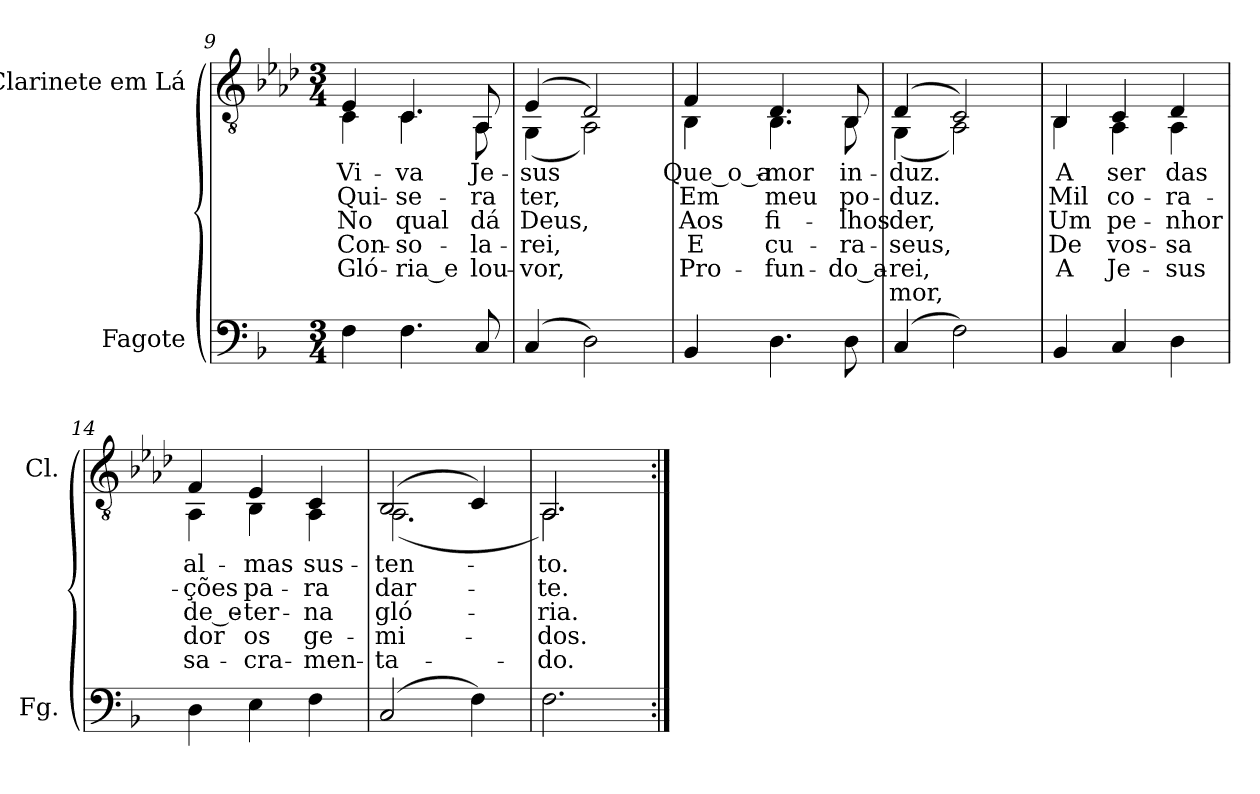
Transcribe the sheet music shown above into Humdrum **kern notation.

**kern	**kern	**text	**text	**text	**text	**text	**text
*part2	*part1	*part1	*part1	*part1	*part1	*part1	*part1
*staff2	*staff1	*staff1	*staff1	*staff1	*staff1	*staff1	*staff1
*I"Fagote	*I"Clarinete em Lá	*	*	*	*	*	*
*I'Fg.	*I'Cl.	*	*	*	*	*	*
!!LO:LB:g=z
*clefF4	*clefGv2	*	*	*	*	*	*
*	*ITrd2c3	*	*	*	*	*	*
*k[b-]	*k[b-]	*	*	*	*	*	*
*F:	*F:	*	*	*	*	*	*
*M3/4	*M3/4	*	*	*	*	*	*
=9	=9	=9	=9	=9	=9	=9	=9
!	!	!LO:LY:b:color=#000000	!LO:LY:b:color=#000000	!LO:LY:b:color=#000000	!LO:LY:b:color=#000000	!LO:LY:b:color=#000000	!
*	*^	*	*	*	*	*	*
4Fi\	4Ci/	4AAi\	Vi-	Qui-	No	Con-	Gló-	.
!	!	!	!LO:LY:b:color=#000000	!LO:LY:b:color=#000000	!LO:LY:b:color=#000000	!LO:LY:b:color=#000000	!LO:LY:b:color=#000000	!
4.Fi\	4.AAi/	4.AAi\	-va	-se-	qual	-so-	-ria_e	.
!	!	!	!LO:LY:b:color=#000000	!LO:LY:b:color=#000000	!LO:LY:b:color=#000000	!LO:LY:b:color=#000000	!LO:LY:b:color=#000000	!
8Ci/	8FFi/	8FFi\	Je-	-ra	dá	-la-	lou-	.
=10	=10	=10	=10	=10	=10	=10	=10	=10
!	!	!	!LO:LY:b:color=#000000	!LO:LY:b:color=#000000	!LO:LY:b:color=#000000	!LO:LY:b:color=#000000	!LO:LY:b:color=#000000	!
(4Ci/	(4Ci/	(4EEi\	-sus	ter,	Deus,	-rei,	-vor,	.
2Di\)	2BB-i/)	2FFi\)	.	.	.	.	.	.
=11	=11	=11	=11	=11	=11	=11	=11	=11
!	!	!	!LO:LY:b:color=#000000	!LO:LY:b:color=#000000	!LO:LY:b:color=#000000	!LO:LY:b:color=#000000	!LO:LY:b:color=#000000	!
4BB-i/	4Di/	4GGi\	Que_o_a-	Em	Aos	E	Pro-	.
!	!	!	!LO:LY:b:color=#000000	!LO:LY:b:color=#000000	!LO:LY:b:color=#000000	!LO:LY:b:color=#000000	!LO:LY:b:color=#000000	!
4.Di\	4.BB-i/	4.GGi\	-mor	meu	fi-	cu-	-fun-	.
!	!	!	!LO:LY:b:color=#000000	!LO:LY:b:color=#000000	!LO:LY:b:color=#000000	!LO:LY:b:color=#000000	!LO:LY:b:color=#000000	!
8Di\	8GGi/	8GGi\	in-	po-	-lhos	-ra-	-do_a-	.
=12	=12	=12	=12	=12	=12	=12	=12	=12
!	!	!	!LO:LY:b:color=#000000	!LO:LY:b:color=#000000	!LO:LY:b:color=#000000	!LO:LY:b:color=#000000	!LO:LY:b:color=#000000	!LO:LY:b:color=#000000
(4Ci/	(4BB-i/	(4EEi\	-duz.	duz.	-der,	seus,	-rei,	-mor,
2Fi\)	2AAi/)	2FFi\)	.	.	.	.	.	.
=13	=13	=13	=13	=13	=13	=13	=13	=13
!	!	!	!LO:LY:b:color=#000000	!LO:LY:b:color=#000000	!LO:LY:b:color=#000000	!LO:LY:b:color=#000000	!LO:LY:b:color=#000000	!
4BB-i/	4GGi/	4GGi\	A	Mil	Um	De	A	.
!	!	!	!LO:LY:b:color=#000000	!LO:LY:b:color=#000000	!LO:LY:b:color=#000000	!LO:LY:b:color=#000000	!LO:LY:b:color=#000000	!
4Ci/	4AAi/	4FFi\	ser	co-	pe-	vos-	Je-	.
!	!	!	!LO:LY:b:color=#000000	!LO:LY:b:color=#000000	!LO:LY:b:color=#000000	!LO:LY:b:color=#000000	!LO:LY:b:color=#000000	!
4Di\	4BB-i/	4FFi\	das	-ra-	-nhor	-sa	-sus	.
=14	=14	=14	=14	=14	=14	=14	=14	=14
!	!	!	!LO:LY:b:color=#000000	!LO:LY:b:color=#000000	!LO:LY:b:color=#000000	!LO:LY:b:color=#000000	!LO:LY:b:color=#000000	!
4Di\	4Di/	4FFi\	al-	-ções	de_e-	dor	sa-	.
!	!	!	!LO:LY:b:color=#000000	!LO:LY:b:color=#000000	!LO:LY:b:color=#000000	!LO:LY:b:color=#000000	!LO:LY:b:color=#000000	!
4Ei\	4Ci/	4GGi\	-mas	pa-	-ter-	os	-cra-	.
!	!	!	!LO:LY:b:color=#000000	!LO:LY:b:color=#000000	!LO:LY:b:color=#000000	!LO:LY:b:color=#000000	!LO:LY:b:color=#000000	!
4Fi\	4AAi/	4FFi\	sus-	-ra	-na	ge-	-men-	.
=15	=15	=15	=15	=15	=15	=15	=15	=15
!	!	!	!LO:LY:b:color=#000000	!LO:LY:b:color=#000000	!LO:LY:b:color=#000000	!LO:LY:b:color=#000000	!LO:LY:b:color=#000000	!
(2Ci/	(2GGi/	(2.FFi\	-ten-	dar-	gló-	-mi-	-ta-	.
4Fi\)	4AAi/)	.	.	.	.	.	.	.
=16	=16	=16	=16	=16	=16	=16	=16	=16
!	!	!	!LO:LY:b:color=#000000	!LO:LY:b:color=#000000	!LO:LY:b:color=#000000	!LO:LY:b:color=#000000	!LO:LY:b:color=#000000	!
2.Fi\	2.FFi/	2.FFi\)	-to.	-te.	-ria.	-dos.	-do.	.
*	*v	*v	*	*	*	*	*	*
=:|!	=:|!	=:|!	=:|!	=:|!	=:|!	=:|!	=:|!
*-	*-	*-	*-	*-	*-	*-	*-
